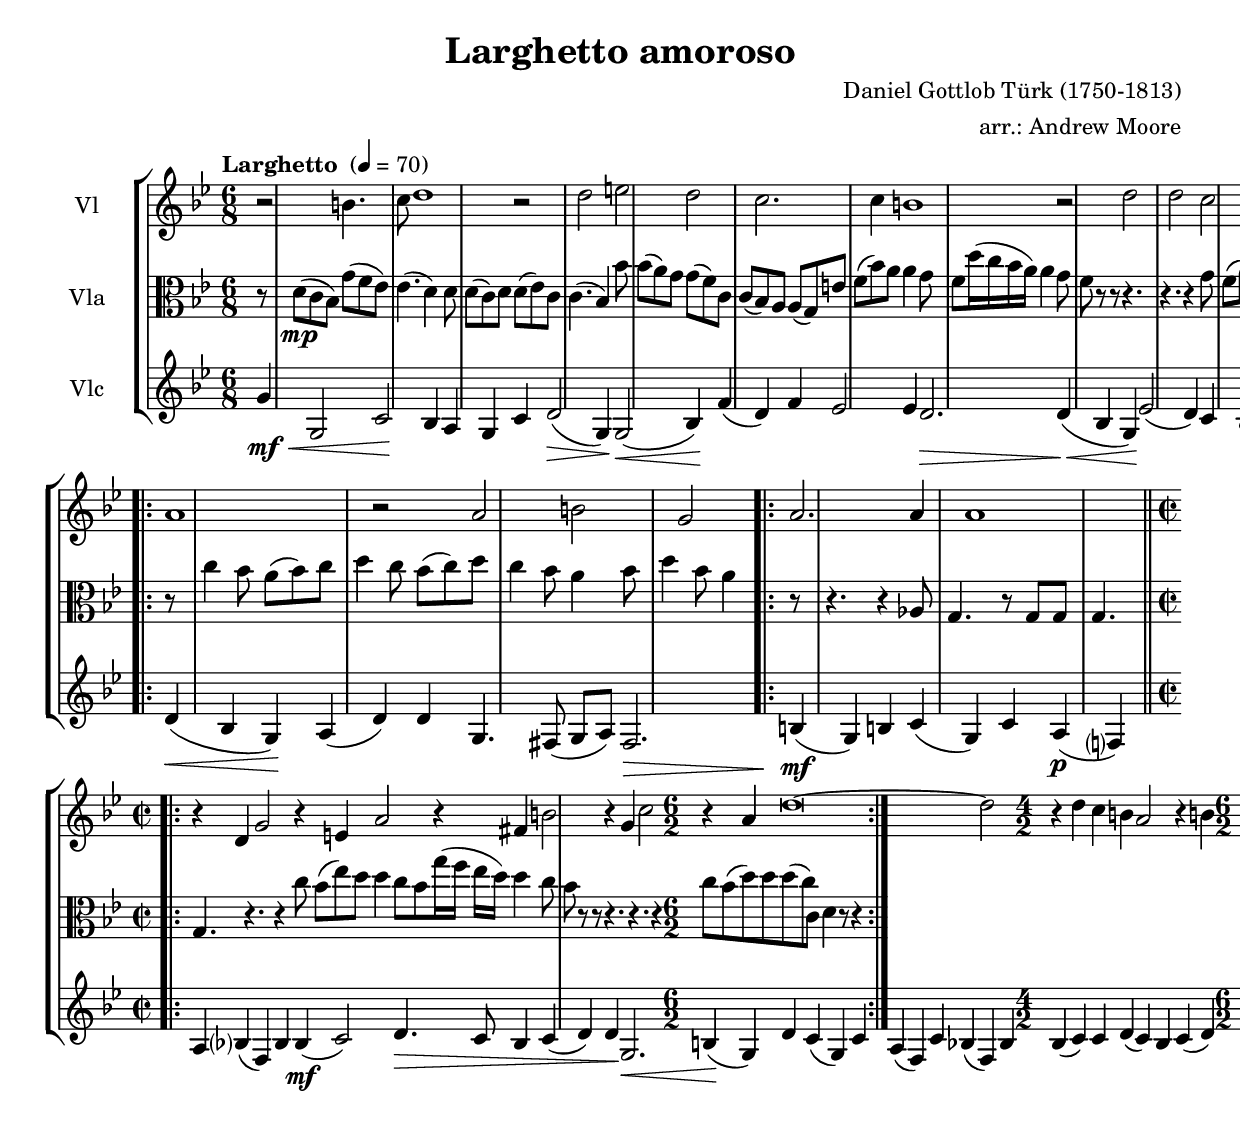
\version "2.14.2"
\include "deutsch.ly"

#(set-global-staff-size 19.6)

\header {
  title = "Larghetto amoroso"
  composer = "Daniel Gottlob Türk (1750-1813)"
  arranger = "arr.: Andrew Moore"
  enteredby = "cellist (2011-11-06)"
}

voiceconsts = {
 \key b \major
 \time 6/8
% \numericTimeSignature
 \compressFullBarRests
 \tempo "Larghetto " 4=70
}

%minstr = "harpsichord"
mihi = "clarinet"
%minstr = "accordion"
milo = "bassoon"

\include "v1.ily"
vb = \relative c' {
  \voiceconsts
  \clef "alto"

  \repeat volta 2 {
    \partial 8 r8
    d(\mp c b) g'( f es)
    es4.( d4) d8
    d( c) d d( es) c
    c4.( b4) b'8

    b( a) g g( f) c
    c( b) a a( g) e'
    f( b) a a4 g8
    f d'16( c b a) a4 g8

    f r r r4.
    r r4 g8
    f( a) a a( g) g,
    a4 r8 r4
  }

  \repeat volta 2 {
    \partial 8 r8
    c'4 b8 a( b) c

    d4 c8 b( c) d
    c4 b8 a4 b8
    d4 b8 a4 r8
    r4. r4 as,8

    g4. r8 g g
    g4. g
    r r4 c'8
    b( es) d d4 c8
    b g'16( f es d) d4 c8

    b r r r4.
    r r4 c8
    b( d) d d( c) c,
    d4 r8 r4
  }
}

\include "v3.ily"

music = \new StaffGroup <<
      \new Staff {
	\set Staff.midiInstrument = \mihi
	\set Staff.instrumentName = #"Vl"
	\transpose b b { \va }
      }

      \new Staff {
	\set Staff.midiInstrument = \mihi
	\set Staff.instrumentName = #"Vla"
	\transpose b b { \vb }
      }

      \new Staff {
	\set Staff.midiInstrument = \milo
	\set Staff.instrumentName = #"Vlc"
	\transpose b b { \vc }
      }
>>

\book {
  \score {
    \music
    \layout {}
  }

  \score {
    \unfoldRepeats \music

    \midi {
      \context {
        \Score
        tempoWholesPerMinute = #(ly:make-moment 114 4)
      }
    }
  }
}
